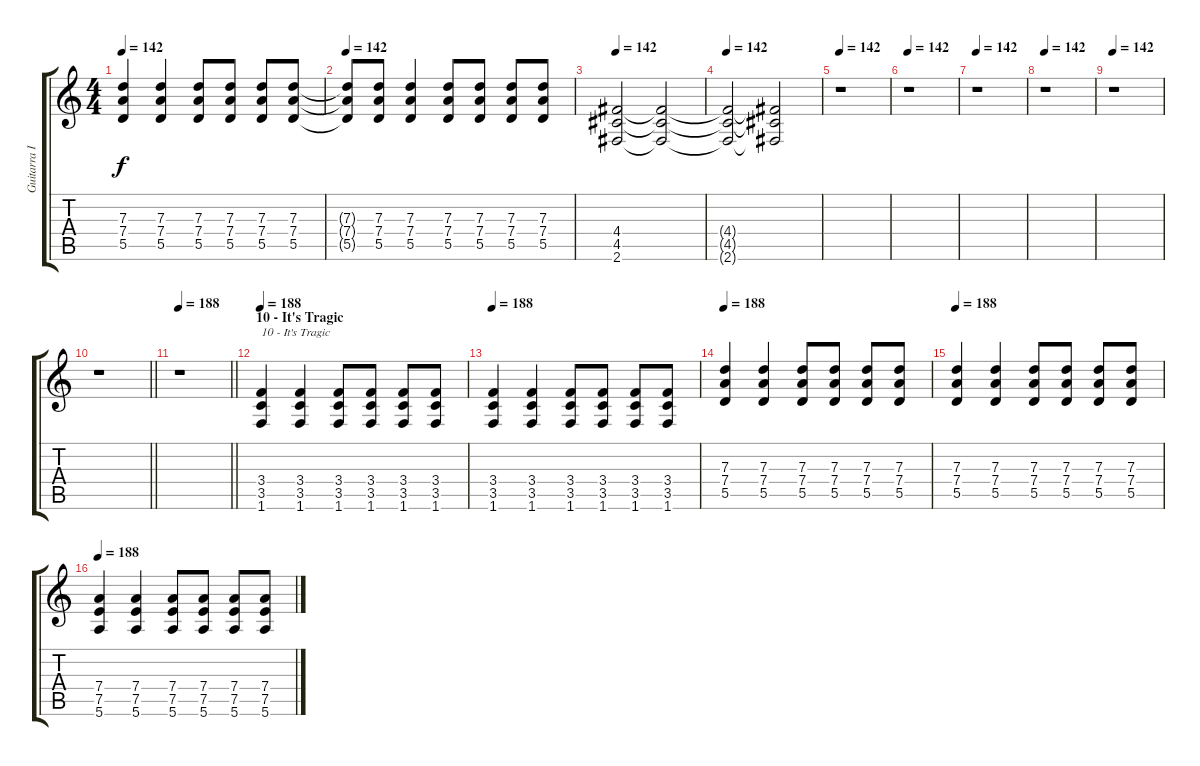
\track ("Guitarra II" "Guitarra I") {instrument distortionguitar}
\staff {score tabs}
\tuning (E4 B3 G3 D3 A2 E2) {hide}
\ts (4 4)
\tempo 142
\clef g2
\ks c
(7.3 7.4 5.5).4{dy f} (7.3 7.4 5.5).4 (7.3 7.4 5.5).8 (7.3 7.4 5.5).8 (7.3 7.4 5.5).8 (7.3 7.4 5.5).8 |
\tempo 142
(7.3{t} 7.4{t} 5.5{t}).8 (7.3 7.4 5.5).8 (7.3 7.4 5.5).4 (7.3 7.4 5.5).8 (7.3 7.4 5.5).8 (7.3 7.4 5.5).8 (7.3 7.4 5.5).8 |
\tempo 142
(4.4 4.5 2.6).2 (4.4{t} 4.5{t} 2.6{t}).2 |
\tempo 142
(4.4{t} 4.5{t} 2.6{t}).2 (4.4{t} 4.5{t} 2.6{t}).2 |
\tempo 142
r.1 |
\tempo 142
r.1 |
\tempo 142
r.1 |
\tempo 142
r.1 |
\tempo 142
r.1 |
\barLineRight lightlight
r.1 |
\tempo 188
\barLineRight lightlight
r.1 |
\section ("" "10 - It's Tragic")
\tempo 188
(3.4 3.5 1.6).4{txt "10 - It's Tragic"} (3.4 3.5 1.6).4 (3.4 3.5 1.6).8 (3.4 3.5 1.6).8 (3.4 3.5 1.6).8 (3.4 3.5 1.6).8 |
\tempo 188
(3.4 3.5 1.6).4 (3.4 3.5 1.6).4 (3.4 3.5 1.6).8 (3.4 3.5 1.6).8 (3.4 3.5 1.6).8 (3.4 3.5 1.6).8 |
\tempo 188
(7.3 7.4 5.5).4 (7.3 7.4 5.5).4 (7.3 7.4 5.5).8 (7.3 7.4 5.5).8 (7.3 7.4 5.5).8 (7.3 7.4 5.5).8 |
\tempo 188
(7.3 7.4 5.5).4 (7.3 7.4 5.5).4 (7.3 7.4 5.5).8 (7.3 7.4 5.5).8 (7.3 7.4 5.5).8 (7.3 7.4 5.5).8 |
\tempo 188
(7.4 7.5 5.6).4 (7.4 7.5 5.6).4 (7.4 7.5 5.6).8 (7.4 7.5 5.6).8 (7.4 7.5 5.6).8 (7.4 7.5 5.6).8
